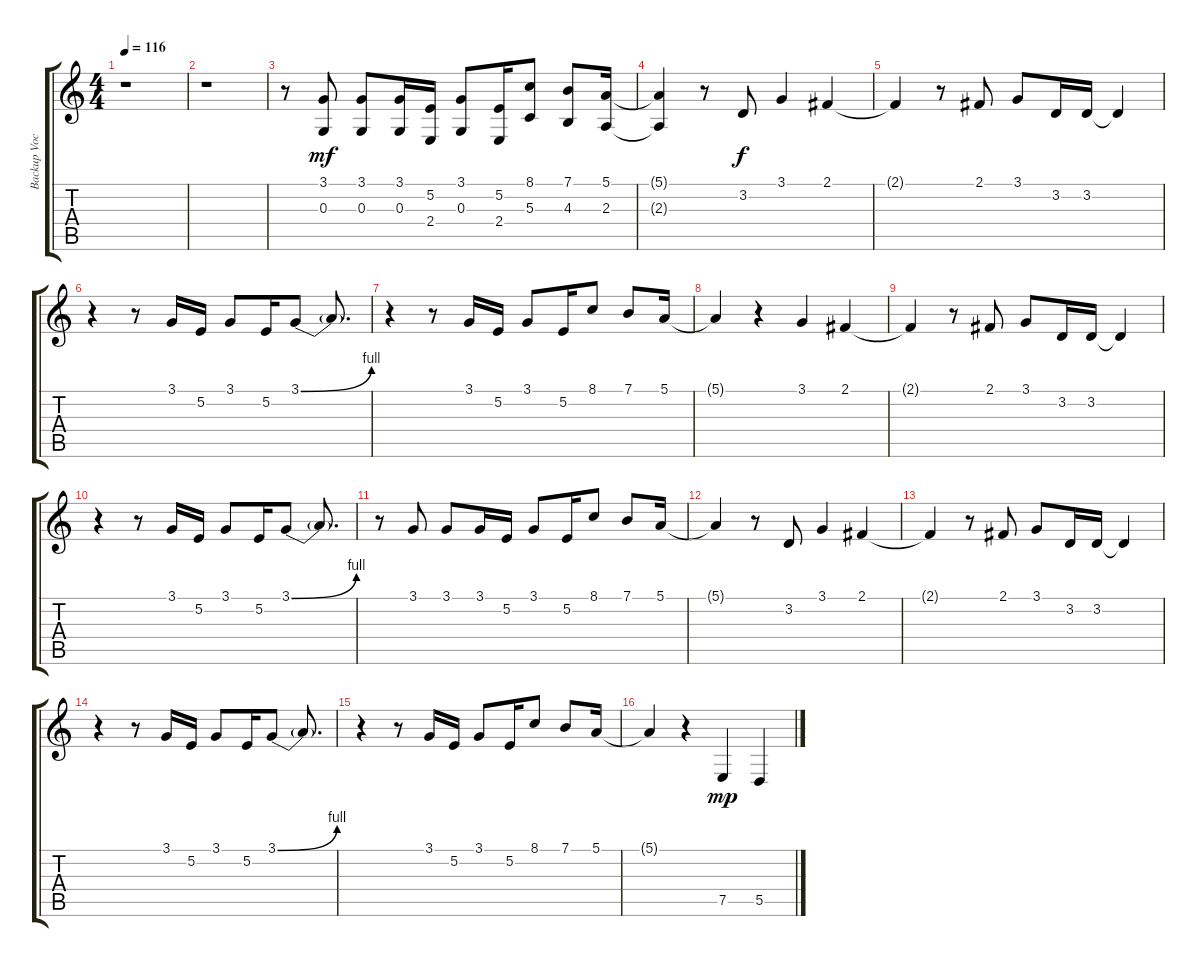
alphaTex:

\track ("Backup Vocals (Matt, Rob, + others)" "Backup Voc") {instrument brightacousticpiano}
\staff {score tabs}
\tuning (E4 B3 G3 D3 A2 D2) {hide}
\ts (4 4)
\tempo 116
\clef g2
\ks c
r.1{dy mp} |
r.1 |
r.8 (3.1 0.3).8{dy mf} (3.1 0.3).8 (3.1 0.3).16 (5.2 2.4).16 (3.1 0.3).8 (5.2 2.4).16 (8.1 5.3).8 (7.1 4.3).8 (5.1 2.3).16 |
(5.1{t} 2.3{t}).4 r.8 3.2.8{dy f} 3.1.4 2.1.4 |
2.1{t}.4 r.8 2.1.8 3.1.8 3.2.16 3.2.16 3.2{t}.4 |
r.4 r.8 3.1.16 5.2.16 3.1.8 5.2.16 3.1{be (bend 0 0 60 4)}.8 3.1{t}.8{d} |
r.4 r.8 3.1.16 5.2.16 3.1.8 5.2.16 8.1.8 7.1.8 5.1.16 |
5.1{t}.4 r.4 3.1.4 2.1.4 |
2.1{t}.4 r.8 2.1.8 3.1.8 3.2.16 3.2.16 3.2{t}.4 |
r.4 r.8 3.1.16 5.2.16 3.1.8 5.2.16 3.1{be (bend 0 0 60 4)}.8 3.1{t}.8{d} |
r.8 3.1.8 3.1.8 3.1.16 5.2.16 3.1.8 5.2.16 8.1.8 7.1.8 5.1.16 |
5.1{t}.4 r.8 3.2.8 3.1.4 2.1.4 |
2.1{t}.4 r.8 2.1.8 3.1.8 3.2.16 3.2.16 3.2{t}.4 |
r.4 r.8 3.1.16 5.2.16 3.1.8 5.2.16 3.1{be (bend 0 0 60 4)}.8 3.1{t}.8{d} |
r.4 r.8 3.1.16 5.2.16 3.1.8 5.2.16 8.1.8 7.1.8 5.1.16 |
5.1{t}.4 r.4 7.5.4{dy mp} 5.5.4
